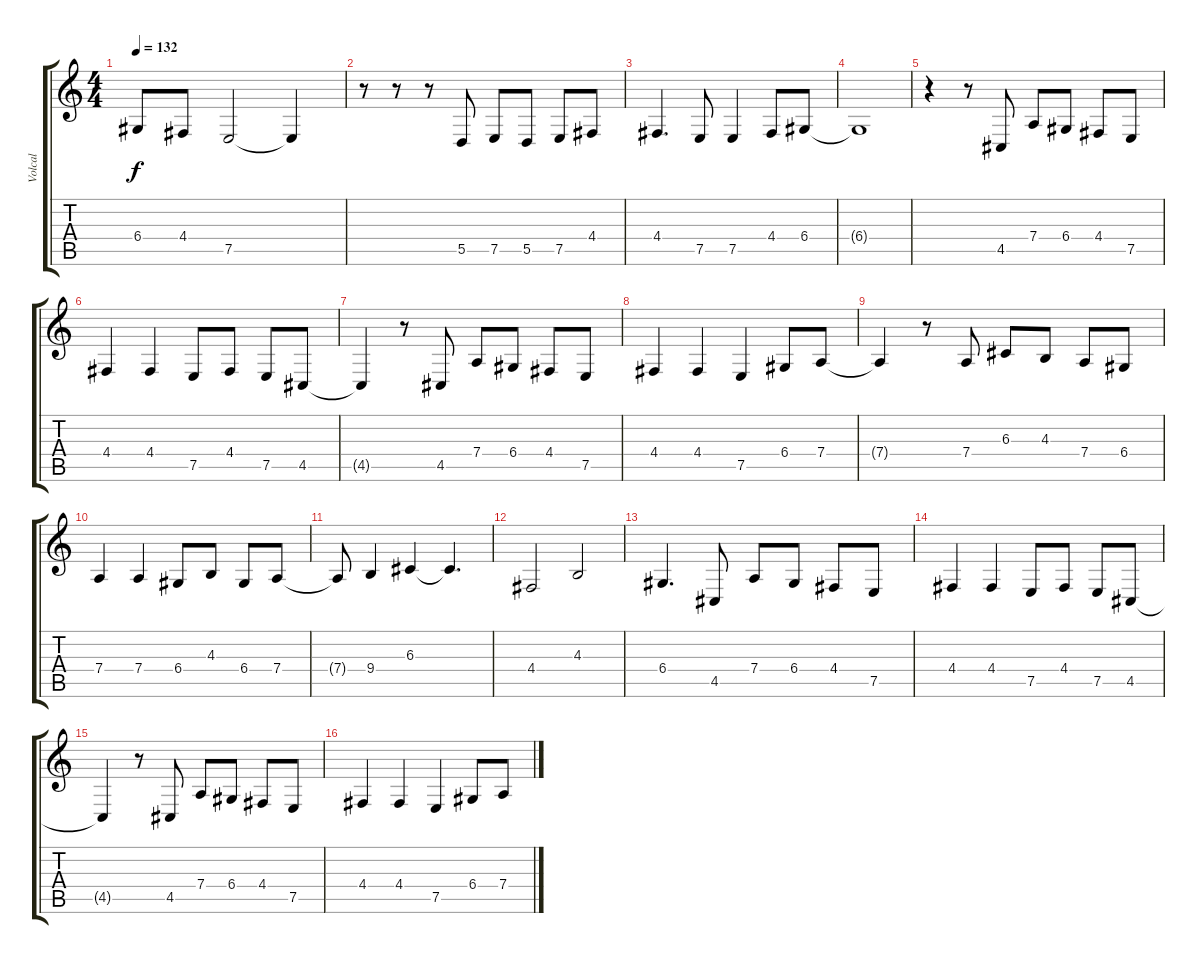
\track ("Volcal" "Volcal") {instrument viola}
\staff {score tabs}
\tuning (E4 B3 G3 D3 A2 E2) {hide}
\ts (4 4)
\tempo 132
\clef g2
\ks c
6.4.8{dy f} 4.4.8 7.5.2 7.5{t}.4 |
r.8 r.8 r.8 5.5.8 7.5.8 5.5.8 7.5.8 4.4.8 |
4.4.4{d} 7.5.8 7.5.4 4.4.8 6.4.8 |
6.4{t}.1 |
r.4 r.8 4.5.8 7.4.8 6.4.8 4.4.8 7.5.8 |
4.4.4 4.4.4 7.5.8 4.4.8 7.5.8 4.5.8 |
4.5{t}.4 r.8 4.5.8 7.4.8 6.4.8 4.4.8 7.5.8 |
4.4.4 4.4.4 7.5.4 6.4.8 7.4.8 |
7.4{t}.4 r.8 7.4.8 6.3.8 4.3.8 7.4.8 6.4.8 |
7.4.4 7.4.4 6.4.8 4.3.8 6.4.8 7.4.8 |
7.4{t}.8 9.4.4 6.3.4 6.3{t}.4{d} |
4.4.2 4.3.2 |
6.4.4{d} 4.5.8 7.4.8 6.4.8 4.4.8 7.5.8 |
4.4.4 4.4.4 7.5.8 4.4.8 7.5.8 4.5.8 |
4.5{t}.4 r.8 4.5.8 7.4.8 6.4.8 4.4.8 7.5.8 |
4.4.4 4.4.4 7.5.4 6.4.8 7.4.8
